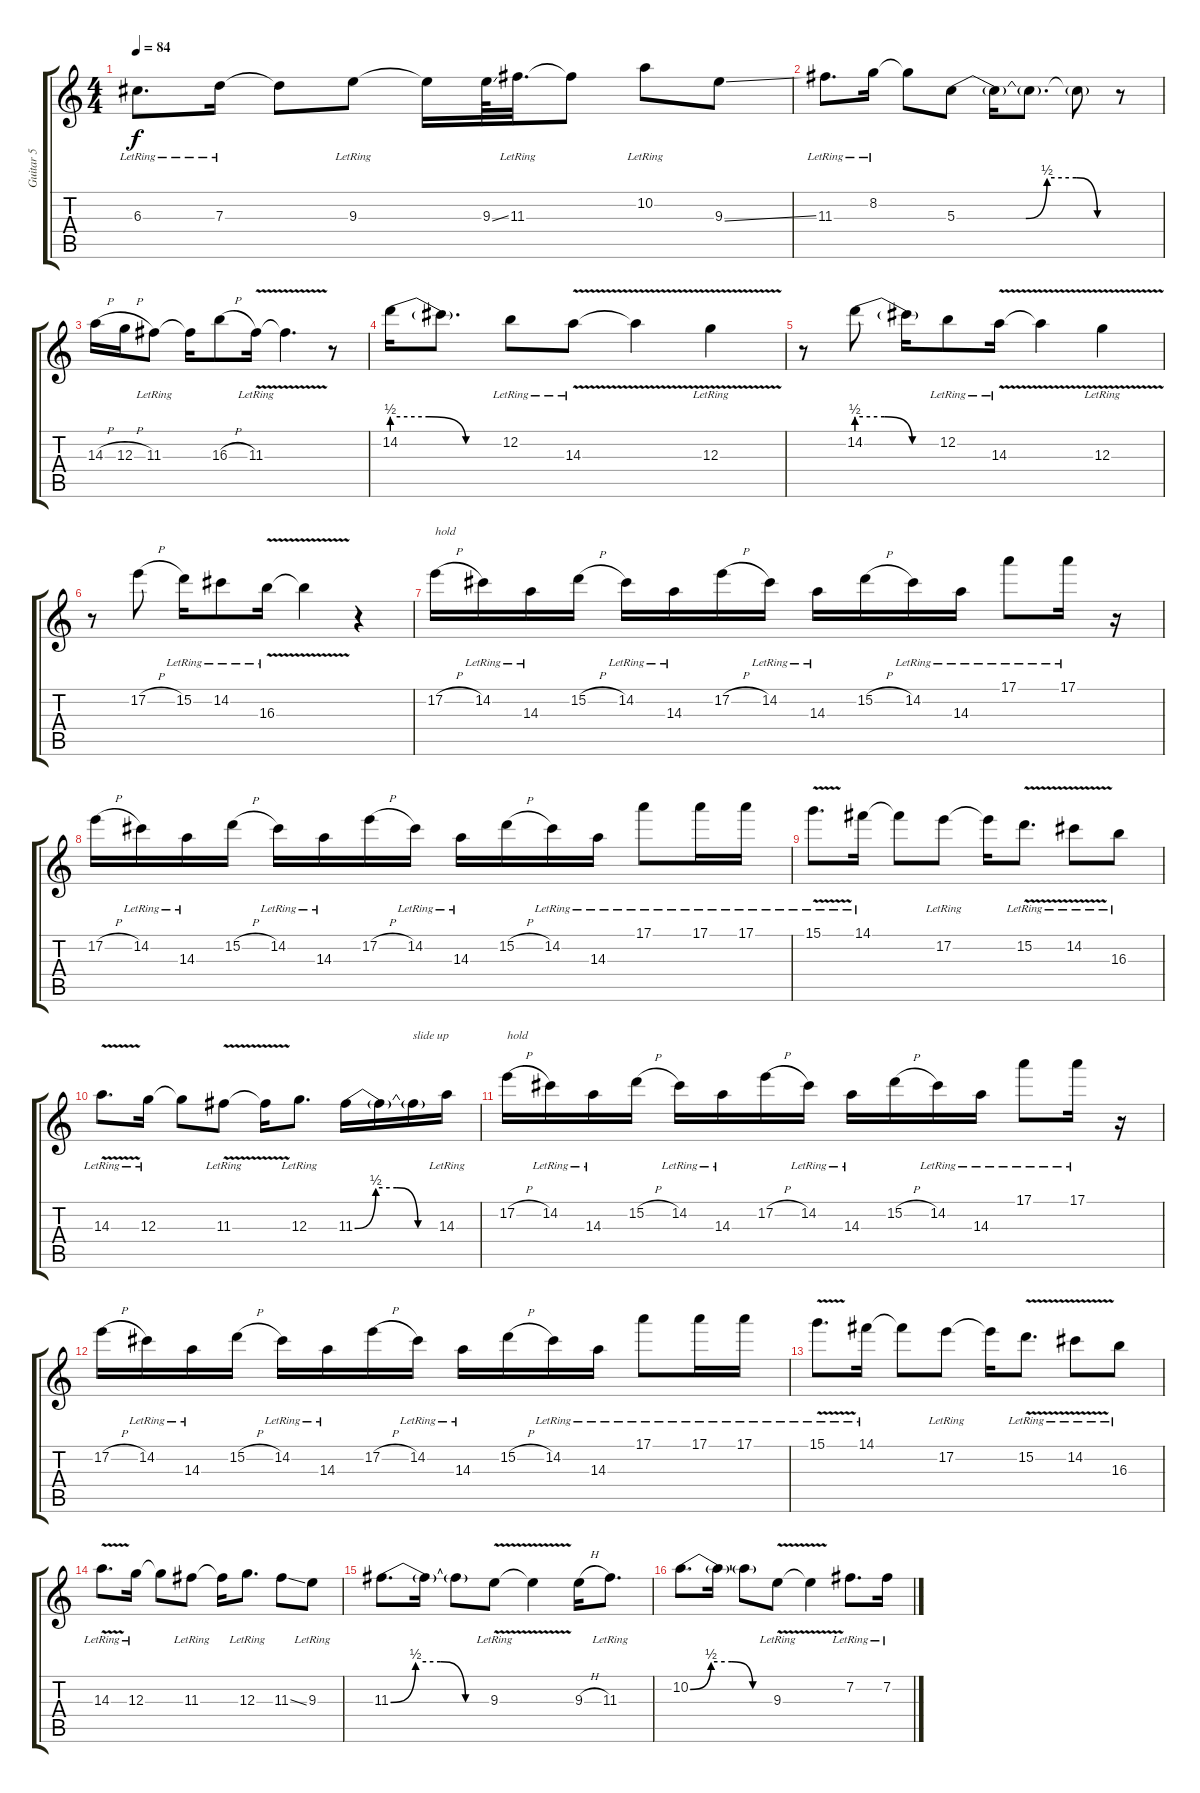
\track ("Guitar 5" "Guitar 5") {instrument electricguitarclean}
\staff {score tabs}
\tuning (E4 B3 G3 D3 A2 D2) {hide}
\ts (4 4)
\tempo 84
\clef g2
\ks c
6.3{lr}.8{d dy f} 7.3{lr}.16 7.3{t}.8 9.3{lr}.8 9.3{t}.16 9.3{ss}.64 11.3{lr}.32{d} 11.3{t}.8 10.2{lr}.8 9.3{ss}.8 |
11.3{lr}.8{d} 8.2{lr}.16 8.2{t}.8 5.3{be (custom 0 0 15 0 26 0 34 2 45 2 53 0 60 0)}.8 5.3{t}.16 5.3{t}.8{d} 5.3{t}.8 r.8 |
14.3{h}.16 12.3{h}.16 11.3{lr}.8 11.3{t}.16 16.3{h}.8 11.3{v lr}.16 11.3{t}.4{d} r.8 |
14.2{be (custom 0 2 20 2 40 0 60 0)}.16 14.2{t}.8{d} 12.2{lr}.8 14.3{v lr}.8 14.3{t}.4 12.3{v lr}.4 |
r.8 14.2{be (custom 0 2 20 2 40 0 60 0)}.8 14.2{t}.16 12.2{lr}.8 14.3{v lr}.16 14.3{t}.4 12.3{v lr}.4 |
r.8 17.2{h}.8 15.2{lr}.16 14.2{lr}.8 16.3{v lr}.16 16.3{t}.4 r.4 |
17.2{h}.16{txt "hold"} 14.2{lr}.16 14.3{lr}.16 15.2{h}.16 14.2{lr}.16 14.3{lr}.16 17.2{h}.16 14.2{lr}.16 14.3{lr}.16 15.2{h}.16 14.2{lr}.16 14.3{lr}.16 17.1{lr}.8 17.1{lr}.16 r.16 |
17.2{h}.16 14.2{lr}.16 14.3{lr}.16 15.2{h}.16 14.2{lr}.16 14.3{lr}.16 17.2{h}.16 14.2{lr}.16 14.3{lr}.16 15.2{h}.16 14.2{lr}.16 14.3{lr}.16 17.1{lr}.8 17.1{lr}.16 17.1{lr}.16 |
15.1{v lr}.8{d} 14.1{lr}.16 14.1{t}.8 17.2{lr}.8 17.2{t}.16 15.2{v lr}.8{d} 14.2{v lr}.8 16.3{lr}.8 |
14.3{v lr}.8{d} 12.3{lr}.16 12.3{t}.8 11.3{v lr}.8 11.3{t}.16 12.3{lr}.8{d} 11.3{be (custom 0 0 15 2 30 2 45 0 60 0)}.16 11.3{t}.16 11.3{t}.16{txt "slide up"} 14.3{lr}.16 |
17.2{h}.16{txt "hold"} 14.2{lr}.16 14.3{lr}.16 15.2{h}.16 14.2{lr}.16 14.3{lr}.16 17.2{h}.16 14.2{lr}.16 14.3{lr}.16 15.2{h}.16 14.2{lr}.16 14.3{lr}.16 17.1{lr}.8 17.1{lr}.16 r.16 |
17.2{h}.16 14.2{lr}.16 14.3{lr}.16 15.2{h}.16 14.2{lr}.16 14.3{lr}.16 17.2{h}.16 14.2{lr}.16 14.3{lr}.16 15.2{h}.16 14.2{lr}.16 14.3{lr}.16 17.1{lr}.8 17.1{lr}.16 17.1{lr}.16 |
15.1{v lr}.8{d} 14.1{lr}.16 14.1{t}.8 17.2{lr}.8 17.2{t}.16 15.2{v lr}.8{d} 14.2{v lr}.8 16.3{lr}.8 |
14.3{v lr}.8{d} 12.3{lr}.16 12.3{t}.8 11.3{lr}.8 11.3{t}.16 12.3{lr}.8{d} 11.3{ss}.8 9.3{lr}.8 |
11.3{be (custom 0 0 15 2 30 2 45 0 60 0)}.8{d} 11.3{t}.16 11.3{t}.8 9.3{v lr}.8 9.3{t}.4 9.3{h}.16 11.3{lr}.8{d} |
10.2{be (custom 0 0 15 2 30 2 45 0 60 0)}.8{d} 10.2{t}.16 10.2{t}.8 9.3{v lr}.8 9.3{t}.4 7.2{lr}.8{d} 7.2{lr}.16
